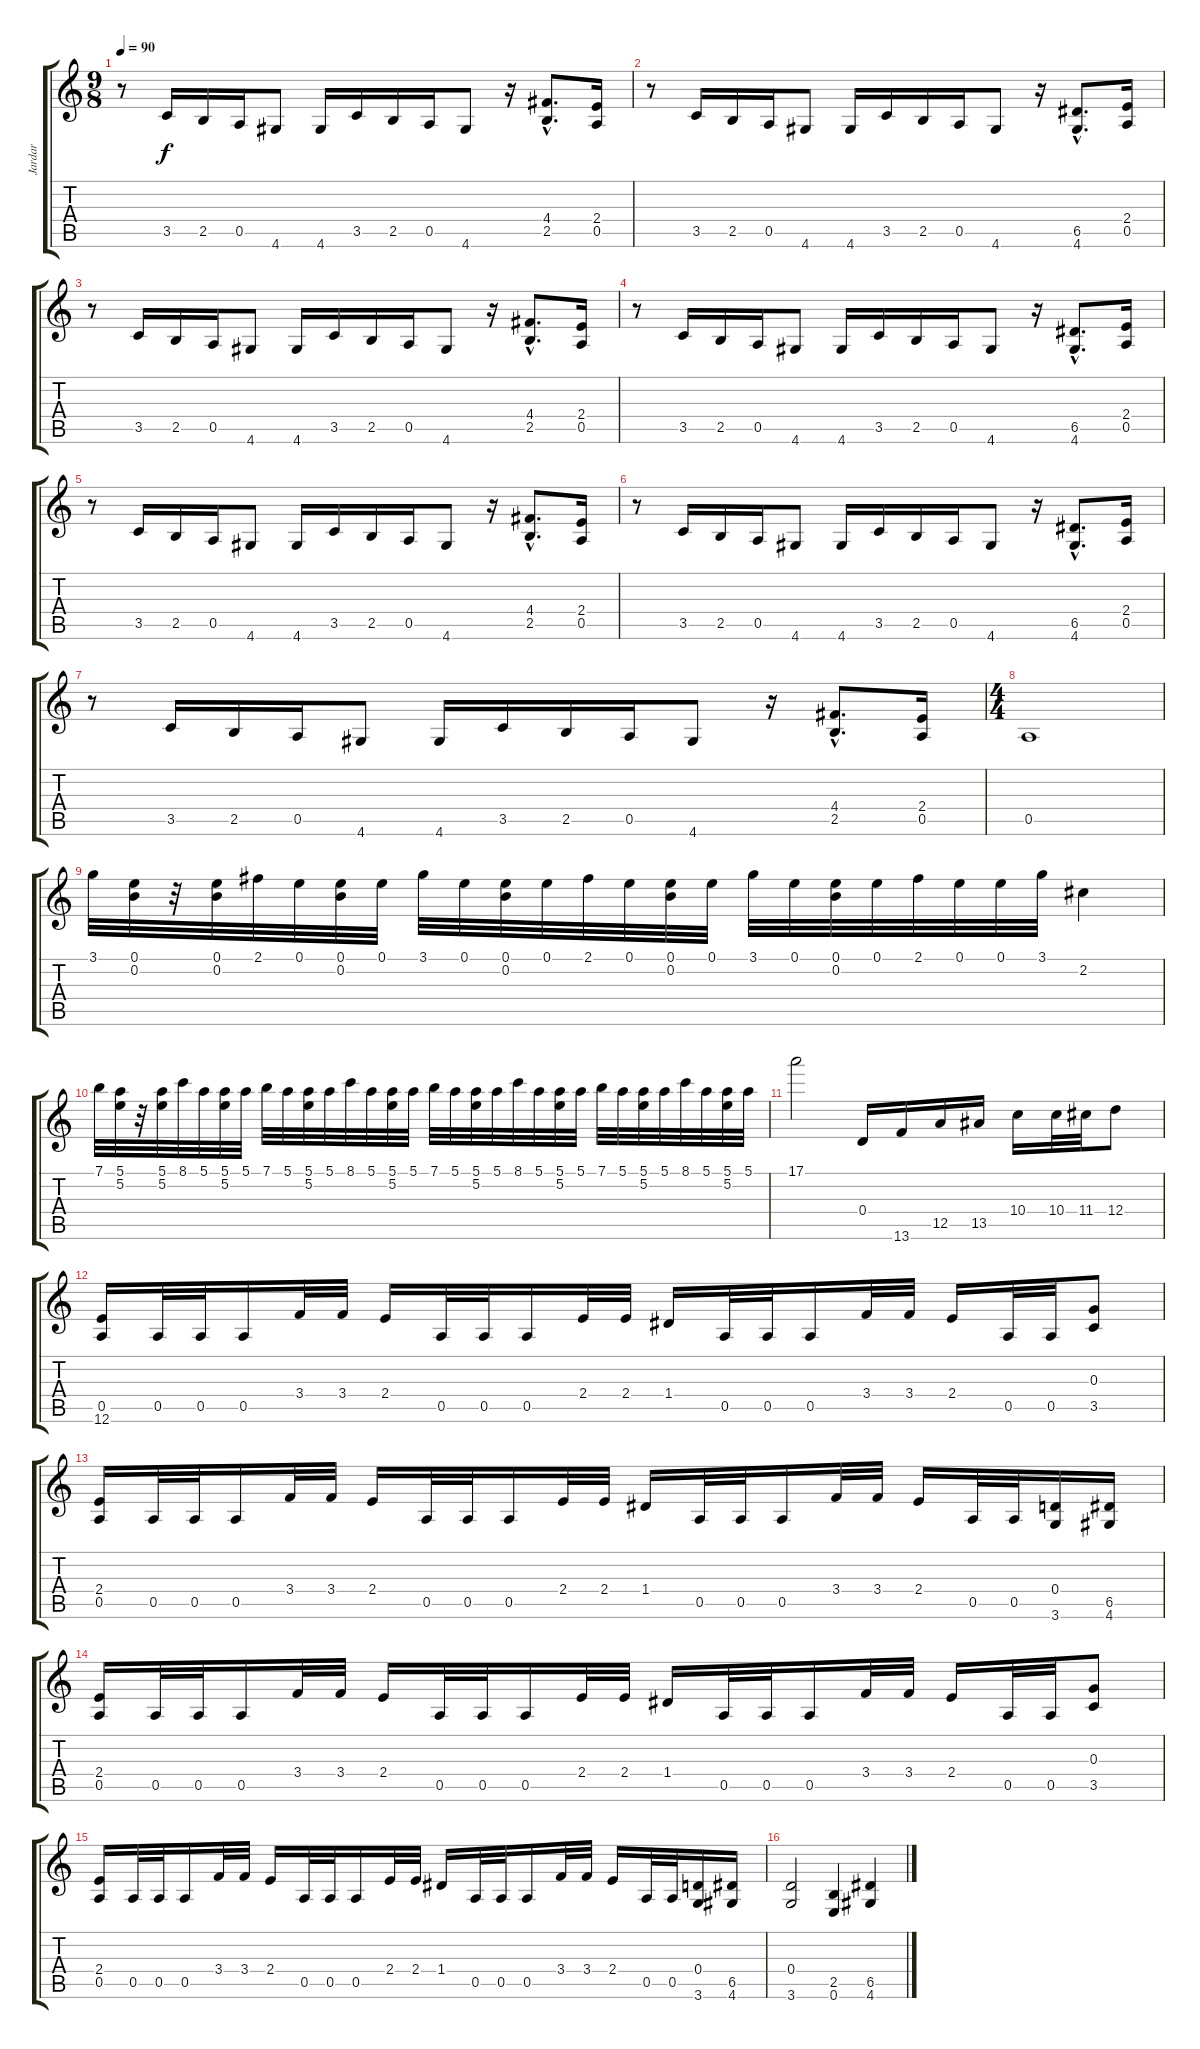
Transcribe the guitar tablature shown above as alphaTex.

\track ("Jardar" "Jardar") {instrument distortionguitar}
\staff {score tabs}
\tuning (E4 B3 G3 D3 A2 E2) {hide}
\ts (9 8)
\tempo 90
\clef g2
\ks c
r.8{dy f} 3.5.16 2.5.16 0.5.16 4.6.8 4.6.16 3.5.16 2.5.16 0.5.16 4.6.8 r.16 (4.4{hac} 2.5{hac}).8{d} (2.4 0.5).16 |
r.8 3.5.16 2.5.16 0.5.16 4.6.8 4.6.16 3.5.16 2.5.16 0.5.16 4.6.8 r.16 (6.5{hac} 4.6{hac}).8{d} (2.4 0.5).16 |
r.8 3.5.16 2.5.16 0.5.16 4.6.8 4.6.16 3.5.16 2.5.16 0.5.16 4.6.8 r.16 (4.4{hac} 2.5{hac}).8{d} (2.4 0.5).16 |
r.8 3.5.16 2.5.16 0.5.16 4.6.8 4.6.16 3.5.16 2.5.16 0.5.16 4.6.8 r.16 (6.5{hac} 4.6{hac}).8{d} (2.4 0.5).16 |
r.8 3.5.16 2.5.16 0.5.16 4.6.8 4.6.16 3.5.16 2.5.16 0.5.16 4.6.8 r.16 (4.4{hac} 2.5{hac}).8{d} (2.4 0.5).16 |
r.8 3.5.16 2.5.16 0.5.16 4.6.8 4.6.16 3.5.16 2.5.16 0.5.16 4.6.8 r.16 (6.5{hac} 4.6{hac}).8{d} (2.4 0.5).16 |
r.8 3.5.16 2.5.16 0.5.16 4.6.8 4.6.16 3.5.16 2.5.16 0.5.16 4.6.8 r.16 (4.4{hac} 2.5{hac}).8{d} (2.4 0.5).16 |
\ts (4 4)
0.5.1 |
3.1.32 (0.1 0.2).32 r.32 (0.1 0.2).32 2.1.32 0.1.32 (0.1 0.2).32 0.1.32 3.1.32 0.1.32 (0.1 0.2).32 0.1.32 2.1.32 0.1.32 (0.1 0.2).32 0.1.32 3.1.32 0.1.32 (0.1 0.2).32 0.1.32 2.1.32 0.1.32 0.1.32 3.1.32 2.2.4 |
7.1.32 (5.1 5.2).32 r.32 (5.1 5.2).32 8.1.32 5.1.32 (5.1 5.2).32 5.1.32 7.1.32 5.1.32 (5.1 5.2).32 5.1.32 8.1.32 5.1.32 (5.1 5.2).32 5.1.32 7.1.32 5.1.32 (5.1 5.2).32 5.1.32 8.1.32 5.1.32 (5.1 5.2).32 5.1.32 7.1.32 5.1.32 (5.1 5.2).32 5.1.32 8.1.32 5.1.32 (5.1 5.2).32 5.1.32 |
17.1.2 0.4.16 13.6.16 12.5.16 13.5.16 10.4.16 10.4.32 11.4.32 12.4.8 |
(0.5 12.6).16 0.5.32 0.5.32 0.5.16 3.4.32 3.4.32 2.4.16 0.5.32 0.5.32 0.5.16 2.4.32 2.4.32 1.4.16 0.5.32 0.5.32 0.5.16 3.4.32 3.4.32 2.4.16 0.5.32 0.5.32 (0.3 3.5).8 |
(2.4 0.5).16 0.5.32 0.5.32 0.5.16 3.4.32 3.4.32 2.4.16 0.5.32 0.5.32 0.5.16 2.4.32 2.4.32 1.4.16 0.5.32 0.5.32 0.5.16 3.4.32 3.4.32 2.4.16 0.5.32 0.5.32 (0.4 3.6).16 (6.5 4.6).16 |
(2.4 0.5).16 0.5.32 0.5.32 0.5.16 3.4.32 3.4.32 2.4.16 0.5.32 0.5.32 0.5.16 2.4.32 2.4.32 1.4.16 0.5.32 0.5.32 0.5.16 3.4.32 3.4.32 2.4.16 0.5.32 0.5.32 (0.3 3.5).8 |
(2.4 0.5).16 0.5.32 0.5.32 0.5.16 3.4.32 3.4.32 2.4.16 0.5.32 0.5.32 0.5.16 2.4.32 2.4.32 1.4.16 0.5.32 0.5.32 0.5.16 3.4.32 3.4.32 2.4.16 0.5.32 0.5.32 (0.4 3.6).16 (6.5 4.6).16 |
(0.4 3.6).2 (2.5 0.6).4 (6.5 4.6).4
